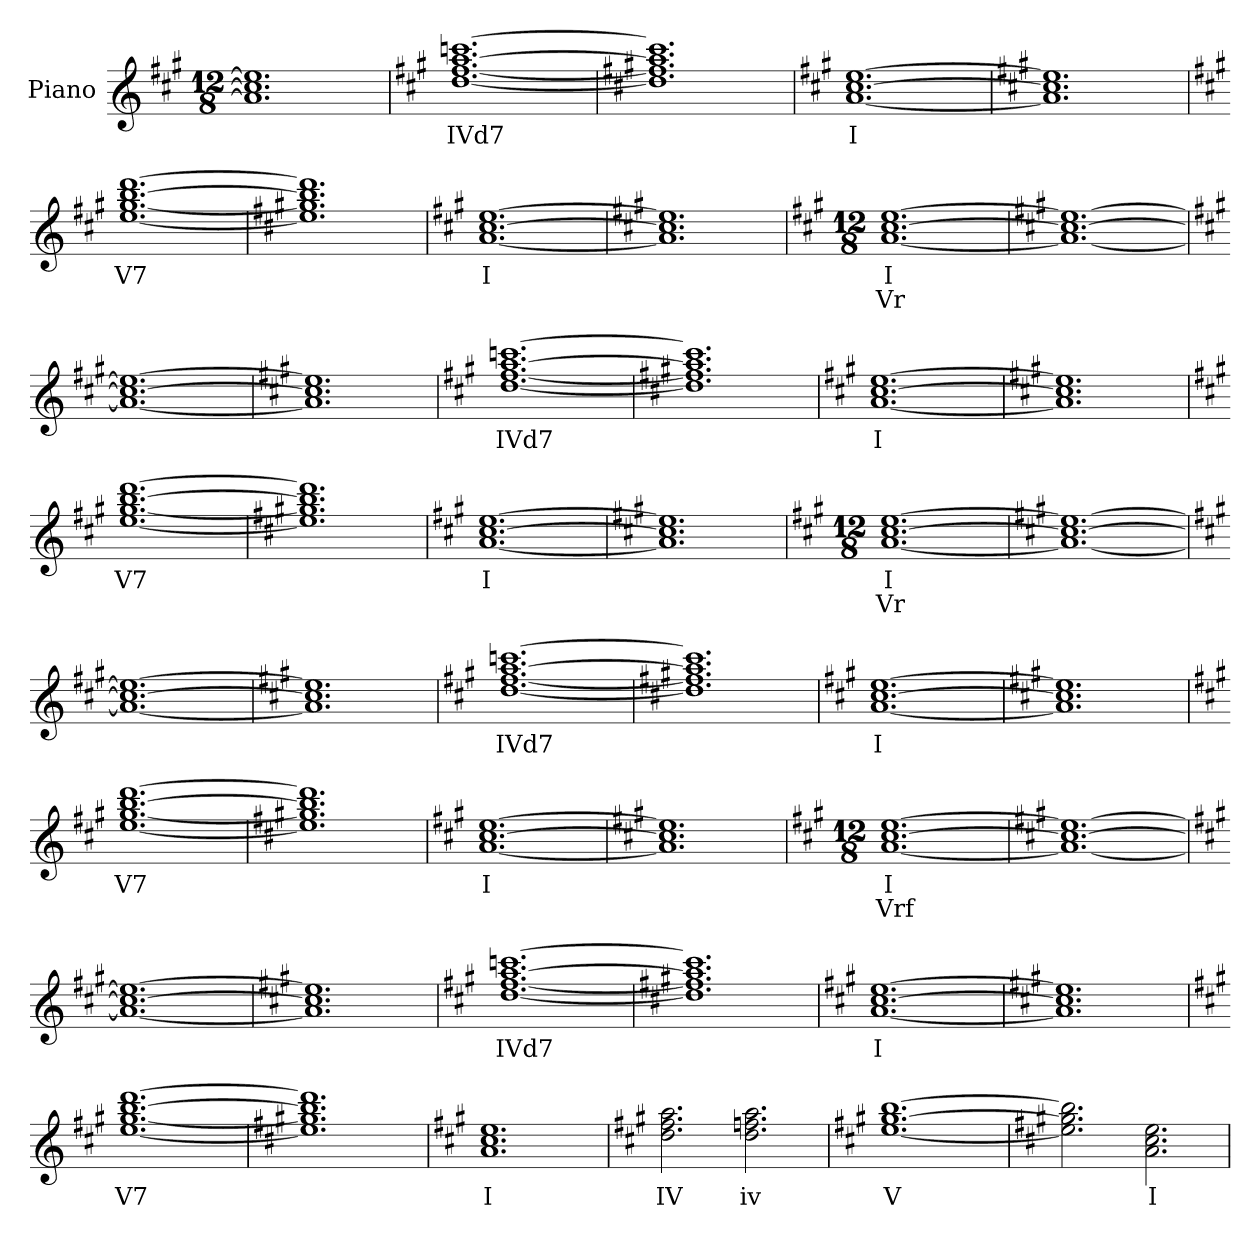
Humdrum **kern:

**kern	**text	**text
*part1	*part1	*part1
*staff1	*staff1	*staff1
*I"Piano	*	*
*I'Pno	*	*
*k[f#c#g#]	*	*
*A:	*	*
*M12/8	*	*
=	=	=
1.a] 1.cc#] 1.ee]	.	.
=	=	=
*k[f#c#g#]	*	*
*A:	*	*
[1.dd [1.ff# [1.aa [1.cccn	IVd7	.
=	=	=
*k[f#c#g#]	*	*
*A:	*	*
1.dd] 1.ff#] 1.aa] 1.cccn]	.	.
=	=	=
*k[f#c#g#]	*	*
*A:	*	*
[1.a [1.cc# [1.ee	I	.
=	=	=
*k[f#c#g#]	*	*
*A:	*	*
1.a] 1.cc#] 1.ee]	.	.
=	=	=
*k[f#c#g#]	*	*
*A:	*	*
[1.ee [1.gg# [1.bb [1.ddd	V7	.
=	=	=
*k[f#c#g#]	*	*
*A:	*	*
1.ee] 1.gg#] 1.bb] 1.ddd]	.	.
=	=	=
*k[f#c#g#]	*	*
*A:	*	*
[1.a [1.cc# [1.ee	I	.
=	=	=
*k[f#c#g#]	*	*
*A:	*	*
1.a] 1.cc#] 1.ee]	.	.
=	=	=
*k[f#c#g#]	*	*
*A:	*	*
*M12/8	*	*
[1.a [1.cc# [1.ee	I	Vr
=	=	=
*k[f#c#g#]	*	*
*A:	*	*
1.a_ 1.cc#_ 1.ee_	.	.
=	=	=
*k[f#c#g#]	*	*
*A:	*	*
1.a_ 1.cc#_ 1.ee_	.	.
=	=	=
*k[f#c#g#]	*	*
*A:	*	*
1.a] 1.cc#] 1.ee]	.	.
=	=	=
*k[f#c#g#]	*	*
*A:	*	*
[1.dd [1.ff# [1.aa [1.cccn	IVd7	.
=	=	=
*k[f#c#g#]	*	*
*A:	*	*
1.dd] 1.ff#] 1.aa] 1.cccn]	.	.
=	=	=
*k[f#c#g#]	*	*
*A:	*	*
[1.a [1.cc# [1.ee	I	.
=	=	=
*k[f#c#g#]	*	*
*A:	*	*
1.a] 1.cc#] 1.ee]	.	.
=	=	=
*k[f#c#g#]	*	*
*A:	*	*
[1.ee [1.gg# [1.bb [1.ddd	V7	.
=	=	=
*k[f#c#g#]	*	*
*A:	*	*
1.ee] 1.gg#] 1.bb] 1.ddd]	.	.
=	=	=
*k[f#c#g#]	*	*
*A:	*	*
[1.a [1.cc# [1.ee	I	.
=	=	=
*k[f#c#g#]	*	*
*A:	*	*
1.a] 1.cc#] 1.ee]	.	.
=	=	=
*k[f#c#g#]	*	*
*A:	*	*
*M12/8	*	*
[1.a [1.cc# [1.ee	I	Vr
=	=	=
*k[f#c#g#]	*	*
*A:	*	*
1.a_ 1.cc#_ 1.ee_	.	.
=	=	=
*k[f#c#g#]	*	*
*A:	*	*
1.a_ 1.cc#_ 1.ee_	.	.
=	=	=
*k[f#c#g#]	*	*
*A:	*	*
1.a] 1.cc#] 1.ee]	.	.
=	=	=
*k[f#c#g#]	*	*
*A:	*	*
[1.dd [1.ff# [1.aa [1.cccn	IVd7	.
=	=	=
*k[f#c#g#]	*	*
*A:	*	*
1.dd] 1.ff#] 1.aa] 1.cccn]	.	.
=	=	=
*k[f#c#g#]	*	*
*A:	*	*
[1.a [1.cc# [1.ee	I	.
=	=	=
*k[f#c#g#]	*	*
*A:	*	*
1.a] 1.cc#] 1.ee]	.	.
=	=	=
*k[f#c#g#]	*	*
*A:	*	*
[1.ee [1.gg# [1.bb [1.ddd	V7	.
=	=	=
*k[f#c#g#]	*	*
*A:	*	*
1.ee] 1.gg#] 1.bb] 1.ddd]	.	.
=	=	=
*k[f#c#g#]	*	*
*A:	*	*
[1.a [1.cc# [1.ee	I	.
=	=	=
*k[f#c#g#]	*	*
*A:	*	*
1.a] 1.cc#] 1.ee]	.	.
=	=	=
*k[f#c#g#]	*	*
*A:	*	*
*M12/8	*	*
[1.a [1.cc# [1.ee	I	Vrf
=	=	=
*k[f#c#g#]	*	*
*A:	*	*
1.a_ 1.cc#_ 1.ee_	.	.
=	=	=
*k[f#c#g#]	*	*
*A:	*	*
1.a_ 1.cc#_ 1.ee_	.	.
=	=	=
*k[f#c#g#]	*	*
*A:	*	*
1.a] 1.cc#] 1.ee]	.	.
=	=	=
*k[f#c#g#]	*	*
*A:	*	*
[1.dd [1.ff# [1.aa [1.cccn	IVd7	.
=	=	=
*k[f#c#g#]	*	*
*A:	*	*
1.dd] 1.ff#] 1.aa] 1.cccn]	.	.
=	=	=
*k[f#c#g#]	*	*
*A:	*	*
[1.a [1.cc# [1.ee	I	.
=	=	=
*k[f#c#g#]	*	*
*A:	*	*
1.a] 1.cc#] 1.ee]	.	.
=	=	=
*k[f#c#g#]	*	*
*A:	*	*
[1.ee [1.gg# [1.bb [1.ddd	V7	.
=	=	=
*k[f#c#g#]	*	*
*A:	*	*
1.ee] 1.gg#] 1.bb] 1.ddd]	.	.
=	=	=
*k[f#c#g#]	*	*
*A:	*	*
1.a 1.cc# 1.ee	I	.
=	=	=
*k[f#c#g#]	*	*
*A:	*	*
2.dd 2.ff# 2.aa	IV	.
2.dd 2.ffn 2.aa	iv	.
=	=	=
*k[f#c#g#]	*	*
*A:	*	*
[1.ee [1.gg# [1.bb	V	.
=	=	=
*k[f#c#g#]	*	*
*A:	*	*
2.ee] 2.gg#] 2.bb]	.	.
2.a 2.cc# 2.ee	I	.
=	=	=
*-	*-	*-
